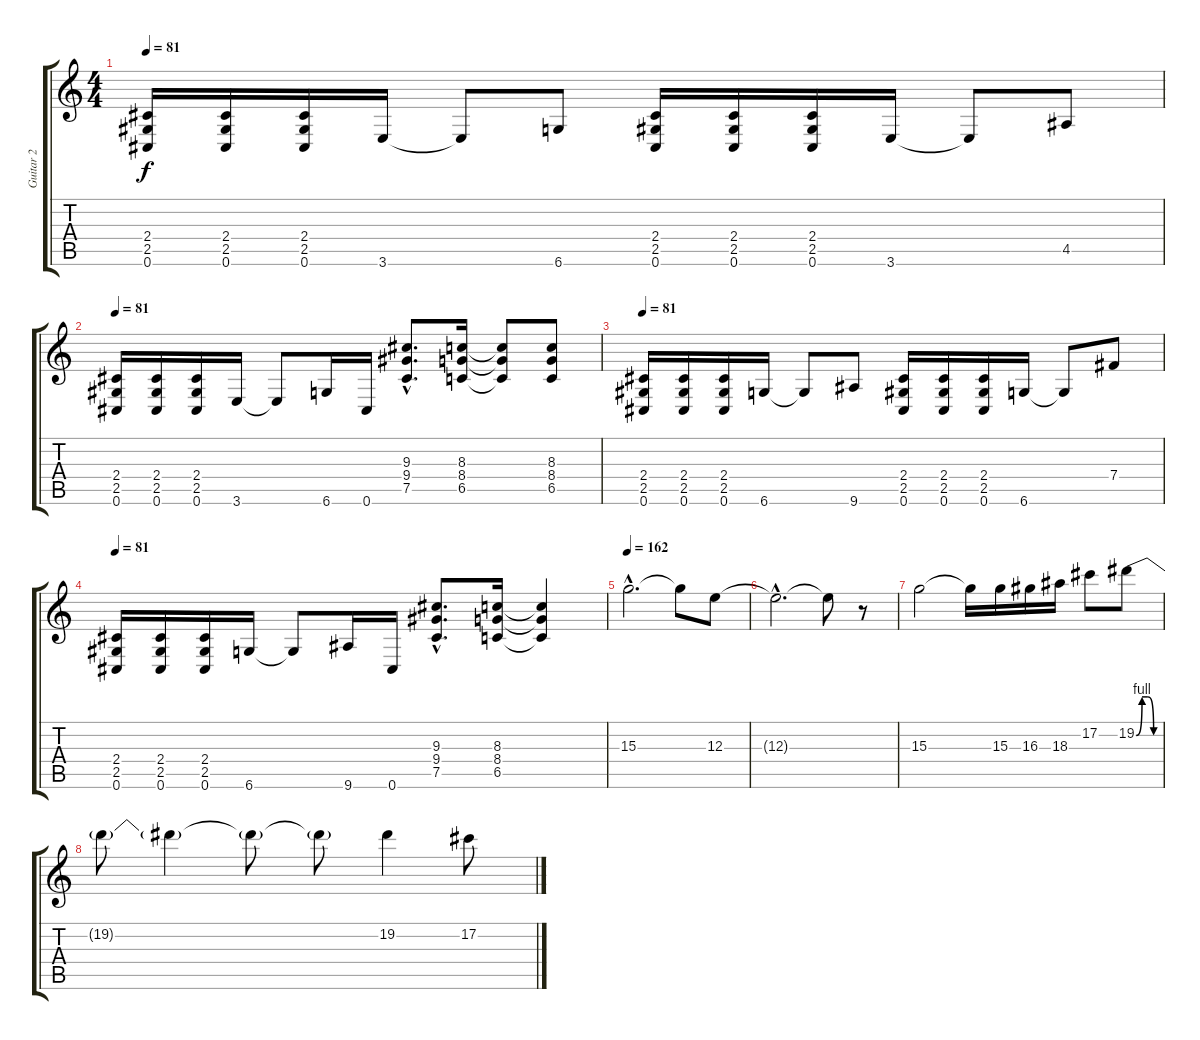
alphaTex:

\track ("Guitar 2" "Guitar 2") {instrument distortionguitar}
\staff {score tabs}
\tuning (Db4 Ab3 E3 B2 Gb2 Db2) {hide}
\ts (4 4)
\tempo 81
\clef g2
\ks c
(2.4 2.5 0.6).16{dy f} (2.4 2.5 0.6).16 (2.4 2.5 0.6).16 3.6.16 3.6{t}.8 6.6.8 (2.4 2.5 0.6).16 (2.4 2.5 0.6).16 (2.4 2.5 0.6).16 3.6.16 3.6{t}.8 4.5.8 |
\tempo 81
(2.4 2.5 0.6).16 (2.4 2.5 0.6).16 (2.4 2.5 0.6).16 3.6.16 3.6{t}.8 6.6.16 0.6.16 (9.3{hac} 9.4{hac} 7.5{hac}).8{d} (8.3 8.4 6.5).16 (8.3{t} 8.4{t} 6.5{t}).8 (8.3 8.4 6.5).8 |
\tempo 81
(2.4 2.5 0.6).16 (2.4 2.5 0.6).16 (2.4 2.5 0.6).16 6.6.16 6.6{t}.8 9.6.8 (2.4 2.5 0.6).16 (2.4 2.5 0.6).16 (2.4 2.5 0.6).16 6.6.16 6.6{t}.8 7.4.8 |
\tempo 81
(2.4 2.5 0.6).16 (2.4 2.5 0.6).16 (2.4 2.5 0.6).16 6.6.16 6.6{t}.8 9.6.16 0.6.16 (9.3{hac} 9.4{hac} 7.5{hac}).8{d} (8.3 8.4 6.5).16 (8.3{t} 8.4{t} 6.5{t}).4 |
\tempo 162
15.3{hac}.2{d} 15.3{t}.8 12.3.8 |
12.3{hac t}.2{d} 12.3{t}.8 r.8 |
15.3.2 15.3{t}.16 15.3.16 16.3.16 18.3.16 17.2.8 19.2{be (custom 0 0 15 4 30 4 45 0 60 0)}.8 |
19.2{t}.8 19.2{t}.4 19.2{t}.8 19.2{t}.8 19.2.4 17.2.8
